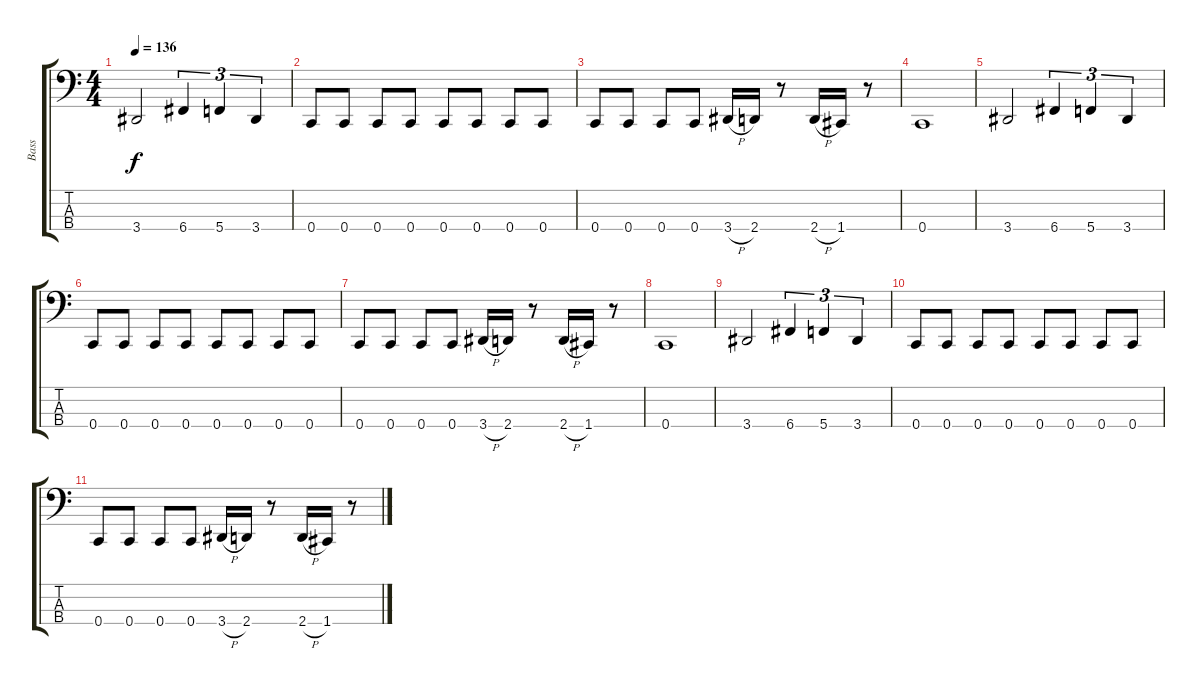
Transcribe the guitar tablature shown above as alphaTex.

\track ("Bass" "Bass") {instrument electricbassfinger}
\staff {score tabs}
\tuning (F2 C2 G1 C1) {hide}
\ts (4 4)
\tempo 136
\clef f4
\ks c
3.4.2{dy f} 6.4.4{tu (3 2)} 5.4.4{tu (3 2)} 3.4.4{tu (3 2)} |
0.4.8 0.4.8 0.4.8 0.4.8 0.4.8 0.4.8 0.4.8 0.4.8 |
0.4.8 0.4.8 0.4.8 0.4.8 3.4{h}.16 2.4.16 r.8 2.4{h}.16 1.4.16 r.8 |
0.4.1 |
3.4.2 6.4.4{tu (3 2)} 5.4.4{tu (3 2)} 3.4.4{tu (3 2)} |
0.4.8 0.4.8 0.4.8 0.4.8 0.4.8 0.4.8 0.4.8 0.4.8 |
0.4.8 0.4.8 0.4.8 0.4.8 3.4{h}.16 2.4.16 r.8 2.4{h}.16 1.4.16 r.8 |
0.4.1 |
3.4.2 6.4.4{tu (3 2)} 5.4.4{tu (3 2)} 3.4.4{tu (3 2)} |
0.4.8 0.4.8 0.4.8 0.4.8 0.4.8 0.4.8 0.4.8 0.4.8 |
0.4.8 0.4.8 0.4.8 0.4.8 3.4{h}.16 2.4.16 r.8 2.4{h}.16 1.4.16 r.8
